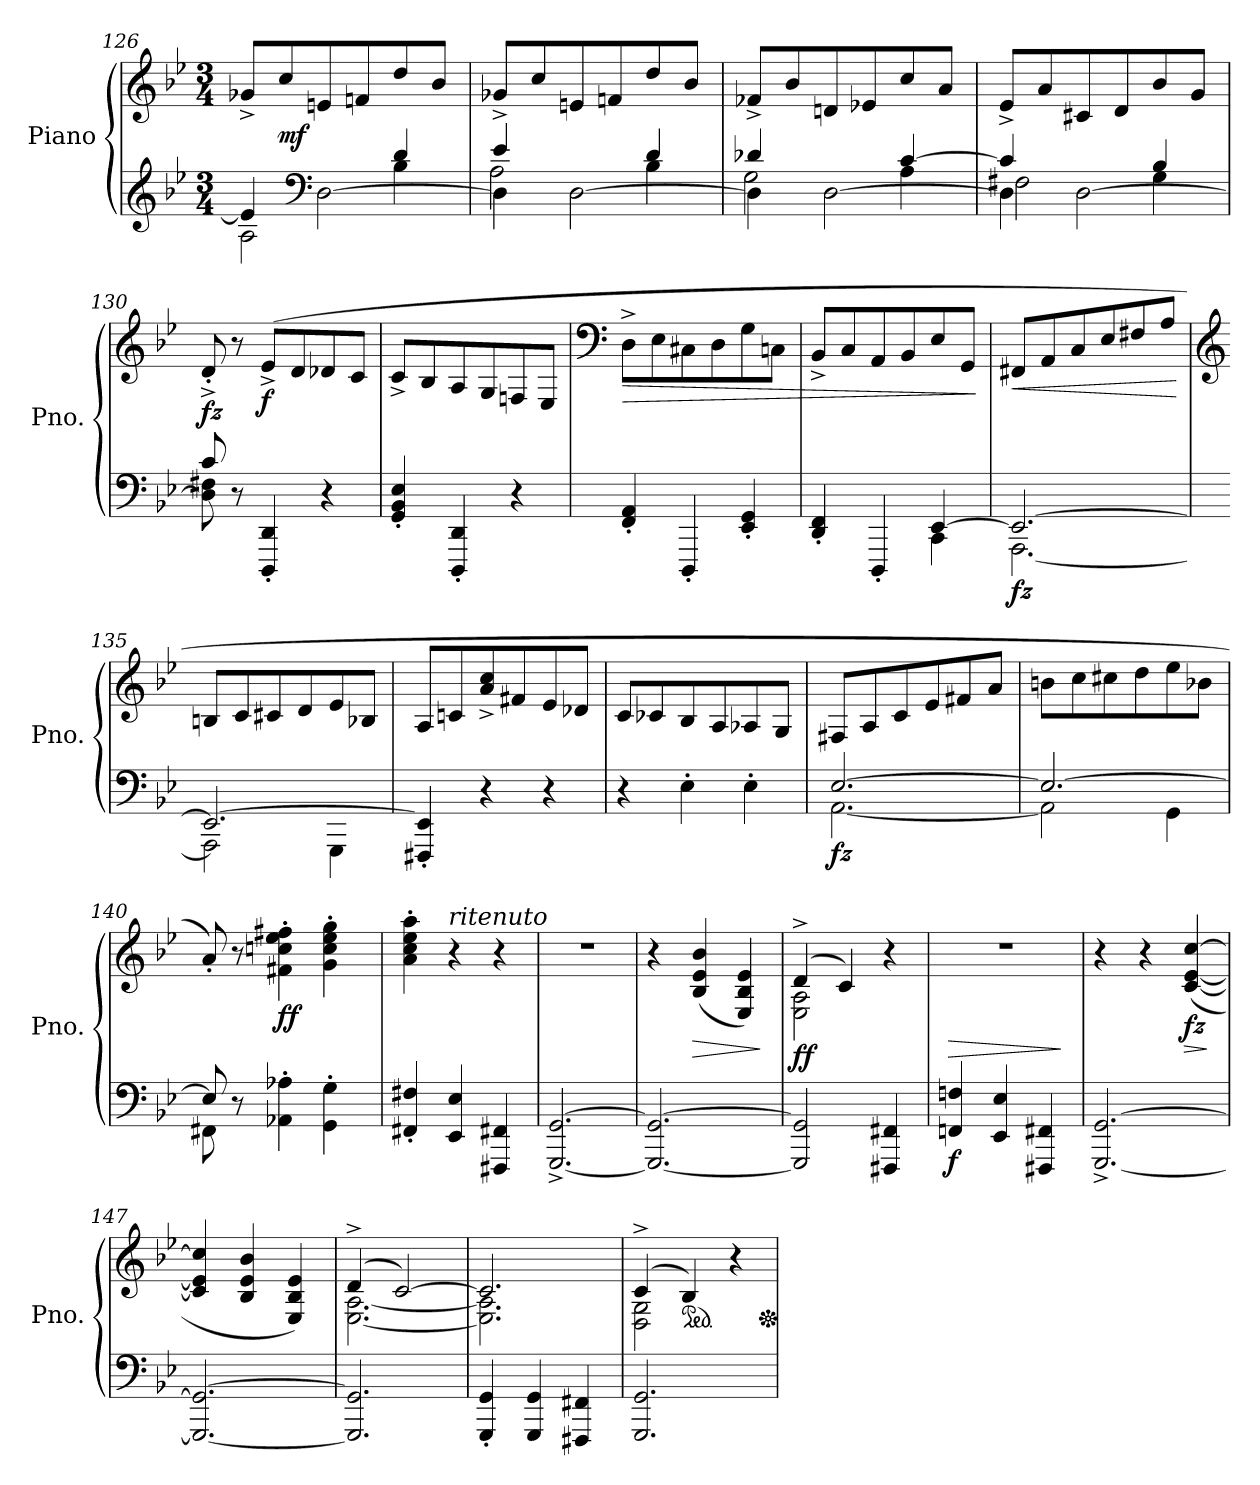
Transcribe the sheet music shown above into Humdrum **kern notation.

**kern	**kern	**dynam
*part1	*part1	*part1
*staff2	*staff1	*staff1/2
*I"Piano	*	*
*I'Pno.	*	*
*clefG2	*clefG2	*
*k[b-e-]	*k[b-e-]	*
*M3/4	*M3/4	*
=126	=126	=126
*^	*	*
*	*^	*	*
4e-/]	2A\	2ryy	8g-X^/L	.
!	!	!	!	!LO:DY:b
.	.	.	8cc/	mf
*clefF4	*	*	*	*
[2D\	.	.	8en/	.
.	.	.	8fn/	.
.	4B-\	4d/	8dd/	.
.	.	.	8b-/J	.
=127	=127	=127	=127	=127
4D\]	2A\	4e-/	8g-X^/L	.
.	.	.	8cc/	.
[2D\	.	4ryy	8en/	.
.	.	.	8fn/	.
.	4B-\	4d/	8dd/	.
.	.	.	8b-/J	.
!!LO:LB:g=z
=128	=128	=128	=128	=128
4D\]	2G\	4d-X/	8f-X^/L	.
.	.	.	8b-/	.
[2D\	.	4ryy	8dn/	.
.	.	.	8e-X/	.
.	4A\	[4c/	8cc/	.
.	.	.	8a/J	.
=129	=129	=129	=129	=129
4D\]	2F#X\	4c/]	8e-^/L	.
.	.	.	8a/	.
[2D\	.	4ryy	8c#X/	.
.	.	.	8d/	.
.	4G\	4B-/	8b-/	.
.	.	.	8g/J	.
*	*v	*v	*	*
=130	=130	=130	=130
!	!	!	!LO:DY:b
8D\] 8F#X\	8c/	8d'^/	fz
8r	2ryy	8r	.
!	!	!	!LO:DY:b
4DDD/' 4DD/'	.	(>8e-^/L	f
.	.	8d/	.
4r	.	8d-X/	.
.	8ryy	8c/J	.
*v	*v	*	*
=131	=131	=131
4GG/' 4BB-/' 4E-/'	8c^/L	.
.	8B-/	.
4DDD/' 4DD/'	8A/	.
.	8G/	.
4r	8Fn/	.
.	8E-/J	.
=132	=132	=132
*	*clefF4	*
!	!	!LO:HP:b
4FF/' 4AA/'	8D^\L	>
.	8E-\	.
4DDD'/	8C#X\	.
.	8D\	.
4EE-/' 4GG/'	8G\	.
.	8Cn\J	.
=133	=133	=133
*^	*	*
4DD/' 4FF/'	2ryy	8BB-^/L	.
.	.	8C/	.
4DDD'/	.	8AA/	.
.	.	8BB-/	.
[4EE-/	4CC\	8E-/	.
.	.	8GG/J	.
*v	*v	*	*
.	.	]
!!LO:PB:g=z
=134	=134	=134
*^	*	*
!	!	!	!LO:HP:b
!	!	!	!LO:DY:n=1:b=2
2.EE-/_	[2.AAA\	8FF#X/L	< fz
.	.	8AA/	.
.	.	8C/	.
.	.	8E-/	.
.	.	8F#X/	.
.	.	8A/J	.
*v	*v	*	*
.	.	[
=135	=135	=135
*	*clefG2	*
*^	*	*
2.EE-/_	2AAA\]	8Bn/L	.
.	.	8c/	.
.	.	8c#X/	.
.	.	8d/	.
.	4GGG\	8e-/	.
.	.	8B-X/J	.
*v	*v	*	*
=136	=136	=136
4FFF#X/' 4EE-/]'	8A/L	.
.	8cn/	.
4r	8a/^ 8cc/^	.
.	8f#X/	.
4r	8e-/	.
.	8d-X/J	.
=137	=137	=137
4r	8c/L	.
.	8c-X/	.
4E-'\	8B-/	.
.	8A/	.
4E-'\	8A-X/	.
.	8G/J	.
=138	=138	=138
*^	*	*
!	!	!	!LO:DY:b=2
[2.E-/	[2.AA\	8F#X/L	fz
.	.	8A/	.
.	.	8c/	.
.	.	8e-/	.
.	.	8f#X/	.
.	.	8a/J	.
!!LO:LB:g=z
=139	=139	=139	=139
2.E-/_	2AA\]	8bn\L	.
.	.	8cc\	.
.	.	8cc#X\	.
.	.	8dd\	.
.	4GG\	8ee-\	.
.	.	8b-X\J	.
=140	=140	=140	=140
8E-/]	8FF#X\	8a'/)	.
8r	2ryy	8r	.
!	!	!	!LO:DY:b
4AA-X\' 4A-X\'	.	4f#X\' 4ccn\' 4ee-\' 4ff#X\'	ff
4GG\' 4G\'	.	4g\' 4cc\' 4ee-\' 4gg\'	.
.	8ryy	.	.
*v	*v	*	*
=141	=141	=141
4FF#X/' 4F#X/'	4a\' 4cc\' 4ee-\' 4aa\'	.
!	!LO:TX:a:i:t=ritenuto	!
!	!	!LO:DY:b=2
!	!	!LO:DY:n=1:b=2
4EE-/ 4E-/	4r	p f
4FFF#X/ 4FF#X/	4r	.
=142	=142	=142
[2.GGG/^ [2.GG/^	2.r	.
=143	=143	=143
2.GGG/_ 2.GG/_	4r	.
!	!	!LO:HP:b
.	(<4B-/ 4e-/ 4b-/	>
.	4E-/ 4B-/ 4e-/)	.
.	.	]
=144	=144	=144
*	*^	*
!	!	!	!LO:DY:b
2GGG/] 2GG/]	(>4d^/	2E-\ 2A\	ff
.	4c/)	.	.
4FFF#X/ 4FF#X/	4r	4ryy	.
=145	=145	=145	=145
!	!	!	!LO:HP:b
!	!	!	!LO:DY:n=1:b=2
*	*v	*v	*
4FFn/ 4Fn/	2.r	> f
4EE-/ 4E-/	.	.
4FFF#X/ 4FF#X/	.	.
.	.	]
=146	=146	=146
[2.GGG/^ [2.GG/^	4r	.
.	4r	.
!	!	!LO:HP:b
!	!	!LO:DY:n=1:b
.	(>[4c/ [4e-/ [4cc/	> fz
.	.	]
=147	=147	=147
2.GGG/_ 2.GG/_	4c/] 4e-/] 4cc/]	.
.	4B-/ 4e-/ 4b-/	.
.	4E-/ 4B-/ 4e-/)	.
=148	=148	=148
*	*^	*
2.GGG/] 2.GG/]	(>4d^/	[2.E-\ [2.A\	.
.	[2c/)	.	.
!!LO:LB:g=z	!!
=149	=149	=149	=149
4GGG/' 4GG/'	2.c/]	2.E-\] 2.A\]	.
4GGG/ 4GG/	.	.	.
4FFF#X/ 4FF#X/	.	.	.
=150	=150	=150	=150
2.GGG/ 2.GG/	(>4c^/	2D\ 2G\	.
*	*ped	*	*
.	4B-/)	.	.
.	4r	4ryy	.
*	*Xped	*	*
*	*v	*v	*
=	=	=
*-	*-	*-
